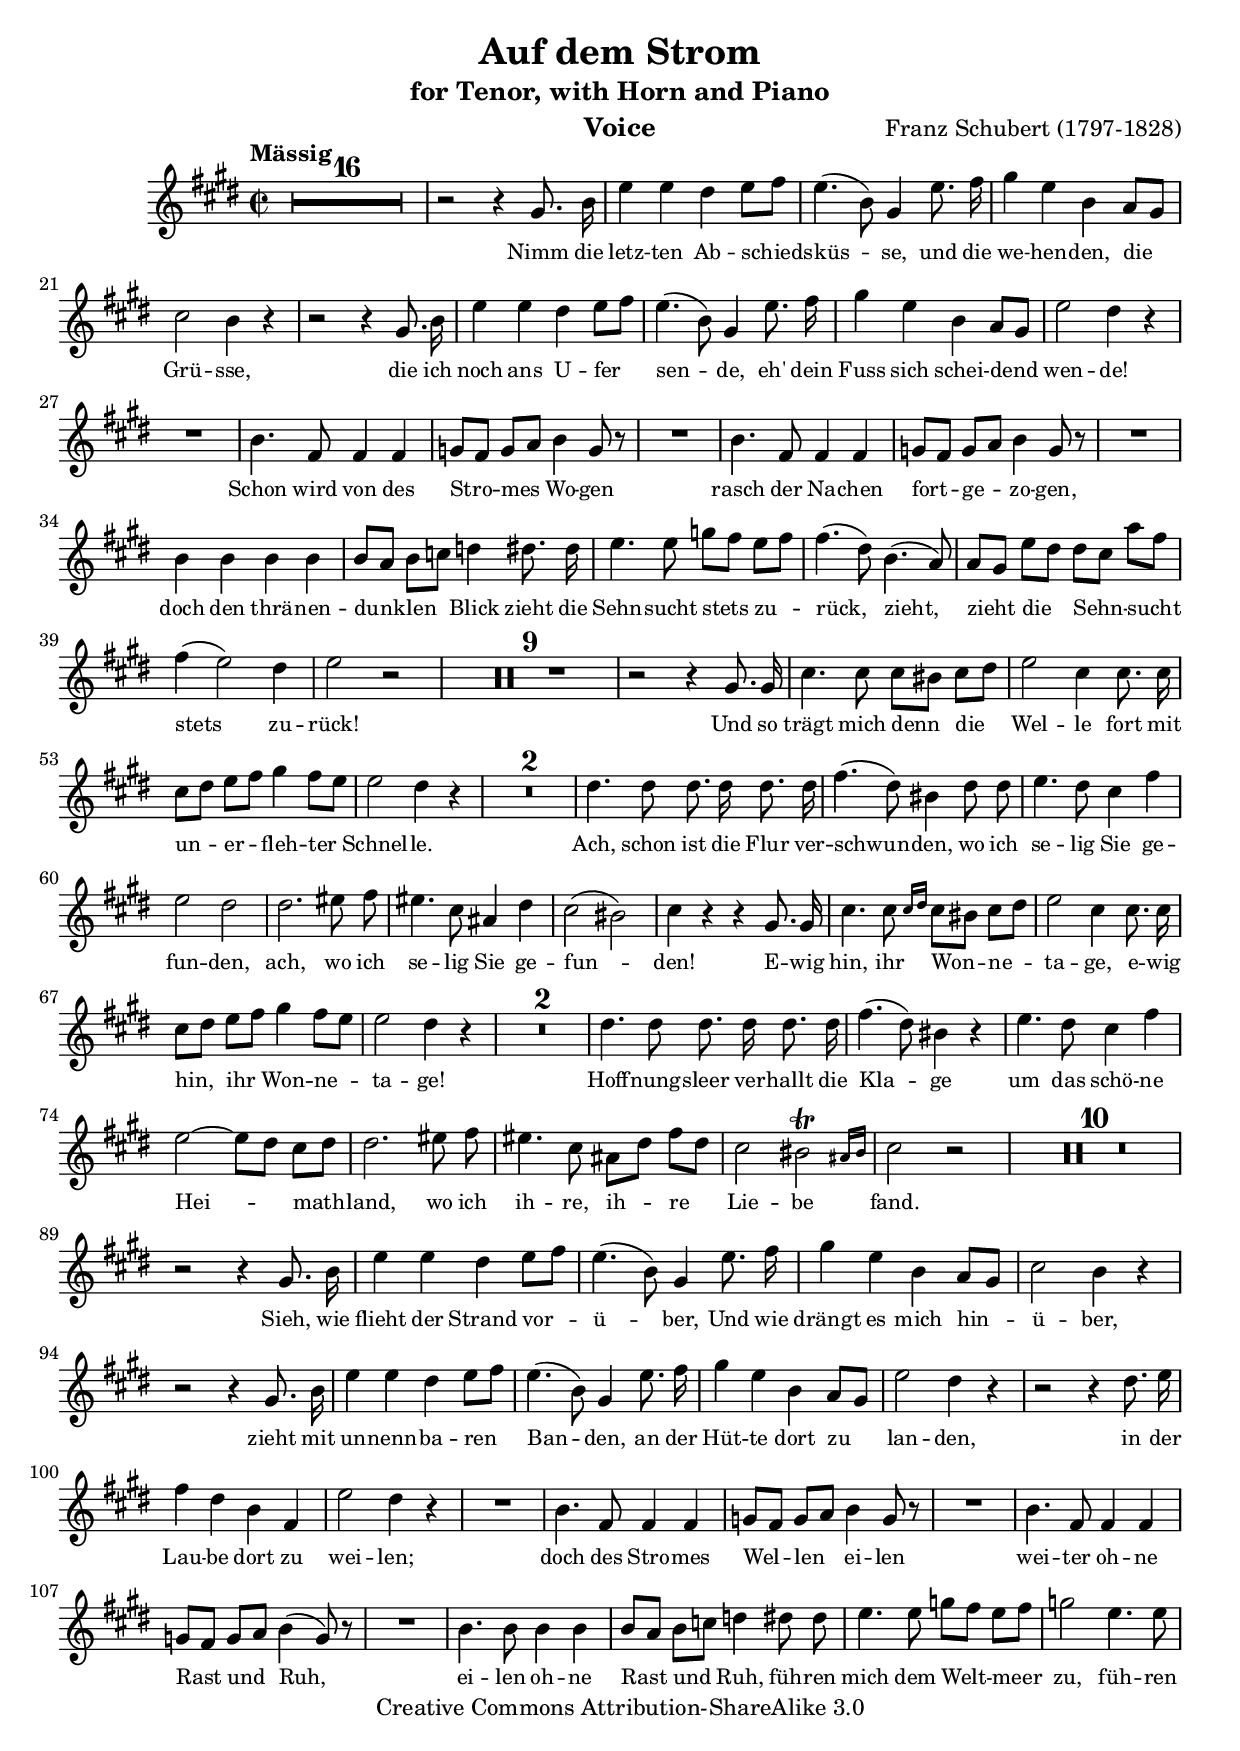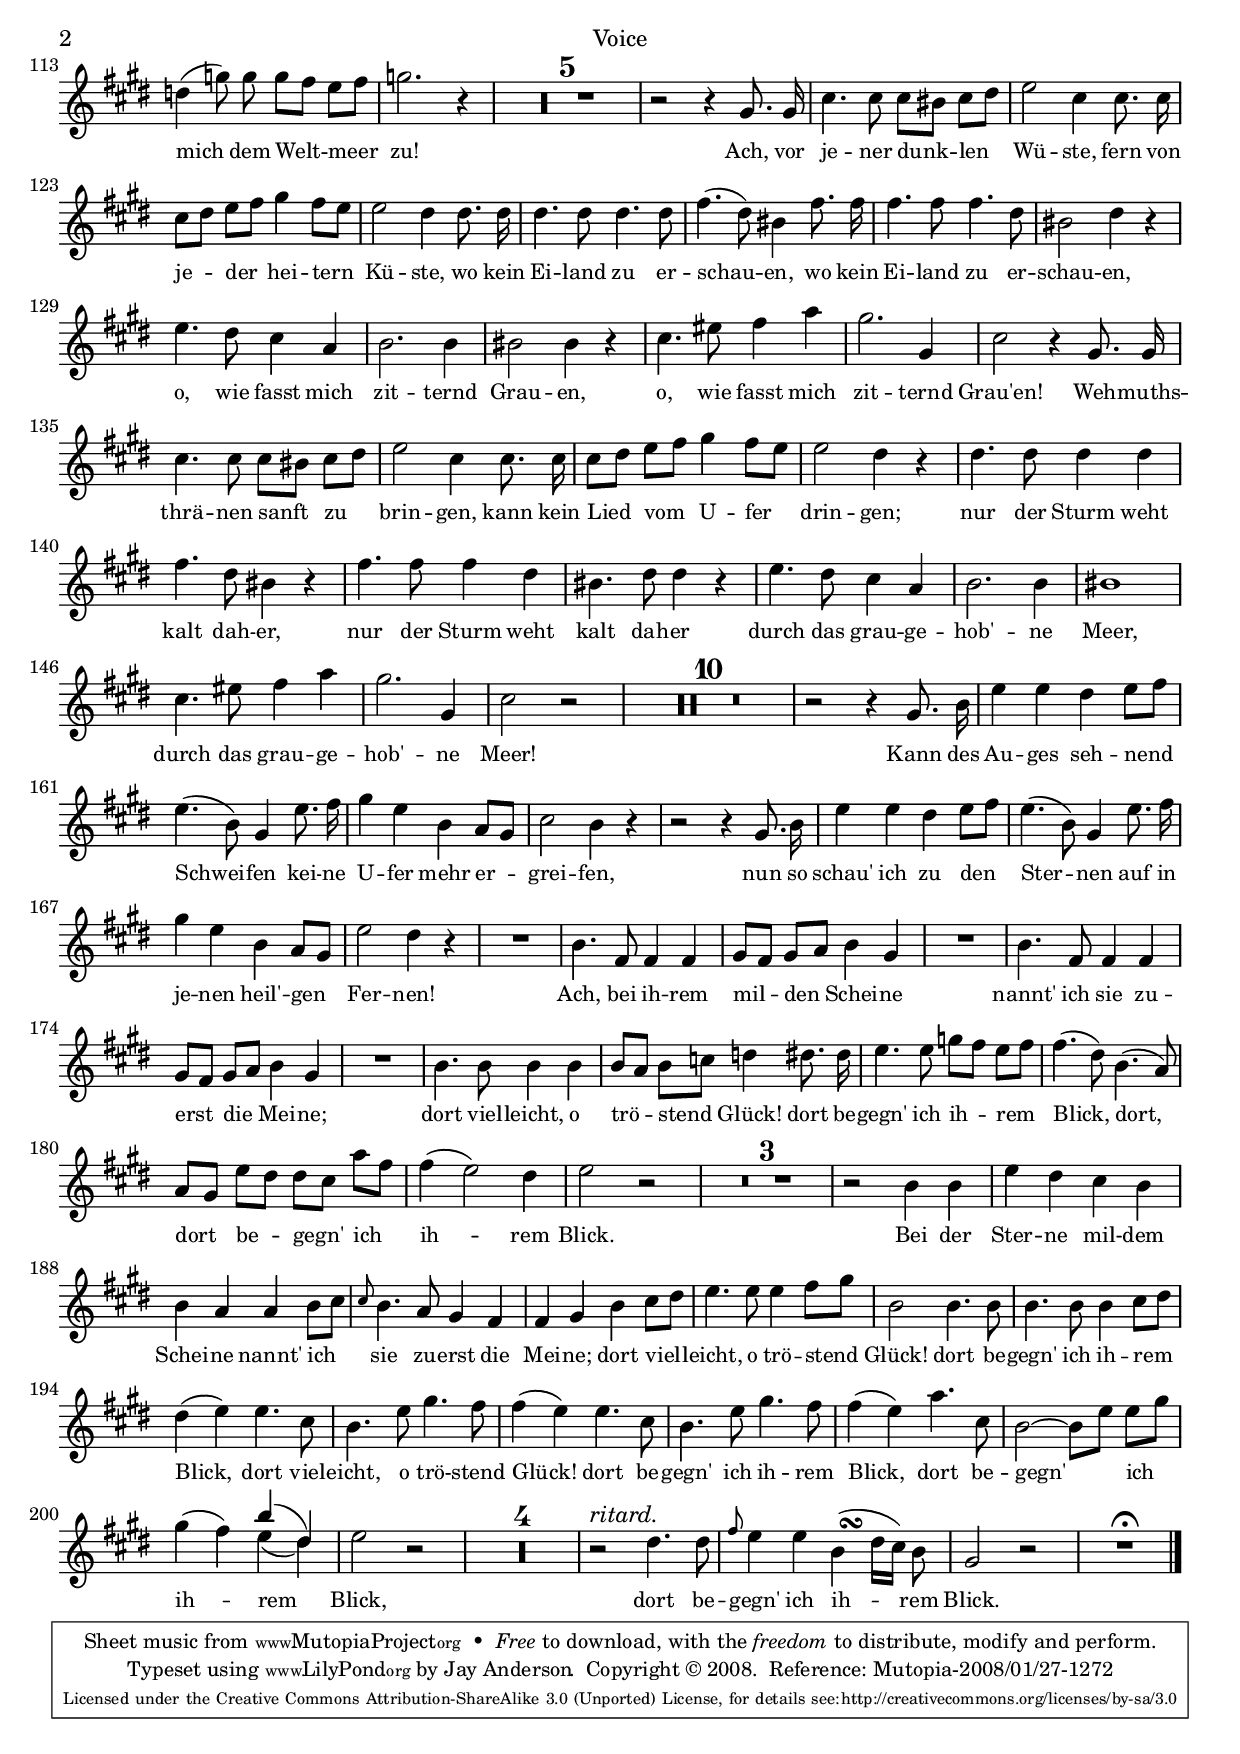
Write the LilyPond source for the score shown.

\version "2.13.49"

\include "defs.ily"
\version "2.13.49"

voice = \relative c''
{
  \autoBeamOff
  \key e \major
  R1*16 |
  r2 r4 gis8. b16 |
  e4 e dis e8[ fis] |
  e4.( b8) gis4 e'8. fis16 |
  gis4 e b a8[ gis] |
  cis2 b4 r |
  r2 r4 gis8. b16 |
  e4 e dis e8[ fis] |
  e4.( b8) gis4 e'8. fis16 |
  gis4 e b a8[ gis] |
  e'2 dis4 r |
  R1 |
  b4. fis8 fis4 fis |
  g8[ fis] g[ a] b4 g8 r |
  R1 |
  b4. fis8 fis4 fis |
  g8[ fis] g[ a] b4 g8 r |
  R1 |
  b4 b b b |
  b8[ a] b[ c] d4 dis8. dis16 |
  e4. e8 g[ fis] e[ fis] |
  fis4.( dis8) b4.( a8) |
  a[ gis] e'[ dis] dis[ cis] a'[ fis] |
  fis4( e2) dis4 |
  e2 r |
  R1*9 |
  r2 r4 gis,8. gis16 |
  cis4. cis8 cis[ bis] cis[ dis] |
  e2 cis4 cis8. cis16 |
  cis8[ dis] e[ fis] gis4 fis8[ e] |
  e2 dis4 r |
  R1*2 |
  dis4. dis8 dis8. dis16 dis8. dis16 |
  fis4.( dis8) bis4 dis8 dis |
  e4. dis8 cis4 fis |
  e2 dis |
  dis2. eis8 fis |
  eis4. cis8 ais4 dis |
  cis2( bis) |
  cis4 r r gis8. gis16 |
  cis4. cis8 \grace {cis16[ dis]} cis8[ bis] cis[ dis] |
  e2 cis4 cis8. cis16 |
  cis8[ dis] e[ fis] gis4 fis8[ e] |
  e2 dis4 r |
  R1*2 |
  dis4. dis8 dis8. dis16 dis8. dis16 |
  fis4.( dis8) bis4 r |
  e4. dis8 cis4 fis |
  e2~ e8[ dis] cis[ dis] |
  dis2. eis8 fis |
  eis4. cis8 ais[ dis] fis[ dis] |
  cis2 \afterGrace bis\trill {ais16[ bis]} |
  cis2 r |
  R1*10 |
  r2 r4 gis8. b16 |
  e4 e dis e8[ fis] |
  e4.( b8) gis4 e'8. fis16 |
  gis4 e b a8[ gis] |
  cis2 b4 r |
  r2 r4 gis8. b16 |
  e4 e dis e8[ fis] |
  e4.( b8) gis4 e'8. fis16 |
  gis4 e b a8[ gis] |
  e'2 dis4 r |
  r2 r4 dis8. e16 |
  fis4 dis b fis |
  e'2 dis4 r |
  R1 |
  b4. fis8 fis4 fis |
  g8[ fis] g[ a] b4 g8 r |
  R1 |
  b4. fis8 fis4 fis |
  g8[ fis] g[ a] b4( g8) r |
  R1 |
  b4. b8 b4 b |
  b8[ a] b[ c] d4 dis8 dis |
  e4. e8 g[ fis] e[ fis] |
  g2 e4. e8 |
  d4( g8) g g[ fis] e[ fis] |
  g2. r4 |
  R1*5 |
  r2 r4 gis,8. gis16 |
  cis4. cis8 cis[ bis] cis[ dis] |
  e2 cis4 cis8. cis16 |
  cis8[ dis] e[ fis] gis4 fis8[ e] |
  e2 dis4 dis8. dis16 |
  dis4. dis8 dis4. dis8 |
  fis4.( dis8) bis4 fis'8. fis16 |
  fis4. fis8 fis4. dis8 |
  bis2 dis4 r |
  e4. dis8 cis4 a |
  b2. b4 |
  bis2 bis4 r |
  cis4. eis8 fis4 a |
  gis2. gis,4 |
  cis2 r4 gis8. gis16 |
  cis4. cis8 cis[ bis] cis[ dis] |
  e2 cis4 cis8. cis16 |
  cis8[ dis] e[ fis] gis4 fis8[ e] |
  e2 dis4 r |
  dis4. dis8 dis4 dis |
  fis4. dis8 bis4 r |
  fis'4. fis8 fis4 dis |
  bis4. dis8 dis4 r |
  e4. dis8 cis4 a |
  b2. b4 |
  bis1 |
  cis4. eis8 fis4 a |
  gis2. gis,4 |
  cis2 r |
  R1*10 |
  r2 r4 gis8. b16 |
  e4 e dis4 e8[ fis] |
  e4.( b8) gis4 e'8. fis16 |
  gis4 e b a8[ gis] |
  cis2 b4 r |
  r2 r4 gis8. b16 |
  e4 e dis e8[ fis] |
  e4.( b8) gis4 e'8. fis16 |
  gis4 e b a8[ gis] |
  e'2 dis4 r |
  R1 |
  b4. fis8 fis4 fis |
  gis8[ fis] gis[ a] b4 gis |
  R1 |
  b4. fis8 fis4 fis |
  gis8[ fis] gis[ a] b4 gis |
  R1 |
  b4. b8 b4 b |
  b8[ a] b[ c] d4 dis8. dis16 |
  e4. e8 g[ fis] e[ fis] |
  fis4.( dis8) b4.( a8) |
  a[ gis] e'[ dis] dis[ cis] a'[ fis] |
  fis4( e2) dis4 |
  e2 r |
  R1*3 |
  r2 b4 b |
  e dis cis b |
  b a a b8[ cis] |
  \grace cis8 b4. a8 gis4 fis |
  fis gis b cis8[ dis] |
  e4. e8 e4 fis8[ gis] |
  b,2 b4. b8 |
  b4. b8 b4 cis8[ dis] |
  dis4( e) e4. cis8 |
  b4. e8 gis4. fis8 |
  fis4( e) e4. cis8 |
  b4. e8 gis4. fis8 |
  fis4( e) a4. cis,8 |
  b2~ b8[ e] e[ gis] |
  gis4( fis) << {\voiceOne b( dis,)} \new Voice {\voiceTwo e( dis)} >> \oneVoice |
  e2 r |
  R1*4 |
  r2 dis4. dis8 |
  \grace fis8 e4 e << b4( {s8 s\turn} >> dis16[ cis]) b8 |
  gis2 r |
  R1^\fermataMarkup |
}

text = \lyricmode
{
  Nimm die letz -- ten Ab -- schieds -- küs -- se,
  und die we -- hen -- den, die Grü -- sse,
  die ich noch ans U -- fer sen -- de,
  eh' dein Fuss sich schei -- dend wen -- de!
  Schon wird von des Stro -- mes Wo -- gen
  rasch der Na -- chen fort -- ge -- zo -- gen,
  doch den thrä -- nen -- dunk -- len Blick
  zieht die Sehn -- sucht stets zu -- rück,
  zieht,
  zieht die Sehn -- sucht stets zu -- rück!

  Und so trägt mich denn die Wel -- le
  fort mit un -- er -- fleh -- ter Schnel -- le.
  Ach, schon ist die Flur ver -- schwun -- den,
  wo ich se -- lig Sie ge -- fun -- den,
  ach, wo ich se -- lig Sie ge -- fun -- den!
  E -- wig hin, ihr Won -- ne -- ta -- ge,
  e -- wig hin, ihr Won -- ne -- ta -- ge!
  Hoff -- nung -- sleer ver -- hallt die Kla -- ge
  um das schö -- ne Hei -- math -- land,
  wo ich ih -- re, ih -- re Lie -- be fand.

  Sieh, wie flieht der Strand vor -- ü -- ber,
  Und wie drängt es mich hin -- ü -- ber,
  zieht mit un -- nenn -- ba -- ren Ban -- den,
  an der Hüt -- te dort zu lan -- den,
  in der Lau -- be dort zu wei -- len;
  doch des Stro -- mes Wel -- len ei -- len
  wei -- ter oh -- ne Rast und Ruh,
  ei -- len oh -- ne Rast und Ruh,
  füh -- ren mich dem Welt -- meer zu,
  füh -- ren mich dem Welt -- meer zu!

  Ach, vor je -- ner dunk -- len Wü -- ste,
  fern von je -- der hei -- tern Kü -- ste,
  wo kein Ei -- land zu er -- schau -- en,
  wo kein Ei -- land zu er -- schau -- en,
  o, wie fasst mich zit -- ternd Grau -- en,
  o, wie fasst mich zit -- ternd Grau'en!
  Weh -- muths -- thrä -- nen sanft zu brin -- gen,
  kann kein Lied vom U -- fer drin -- gen;
  nur der Sturm weht kalt dah -- er,
  nur der Sturm weht kalt dah -- er
  durch das grau -- ge -- hob' -- ne Meer,
  durch das grau -- ge -- hob' -- ne Meer!

  Kann des Au -- ges seh -- nend Schwei -- fen
  kei -- ne U -- fer mehr er -- grei -- fen,
  nun so schau' ich zu den Ster -- nen
  auf in je -- nen heil' -- gen Fer -- nen!
  Ach, bei ih -- rem mil -- den Schei -- ne
  nannt' ich sie zu -- erst die Mei -- ne;
  dort viel -- leicht, o trö -- stend Glück!
  dort be -- gegn' ich ih -- rem Blick,
  dort, dort be -- gegn' ich ih -- rem Blick.

  Bei der Ster -- ne mil -- dem Schei -- ne nannt'
  ich sie zu -- erst die Mei -- ne;
  dort viel -- leicht, o trö -- stend Glück!
  dort be -- gegn' ich ih -- rem Blick,
  dort viel -- eicht, o trö -- stend Glück!
  dort be -- gegn' ich ih -- rem Blick,
  dort be -- gegn' ich ih -- rem Blick,
  dort be -- gegn' ich ih -- rem Blick.
}


instrument = "Voice"

\include "header.ily"

\score
{
  <<
    \new Staff
    {
      \new Voice = "singstimme" \transpose e e << \voice \outline >>
    }
    \new Lyrics \lyricsto "singstimme" {\text}
  >>
}
